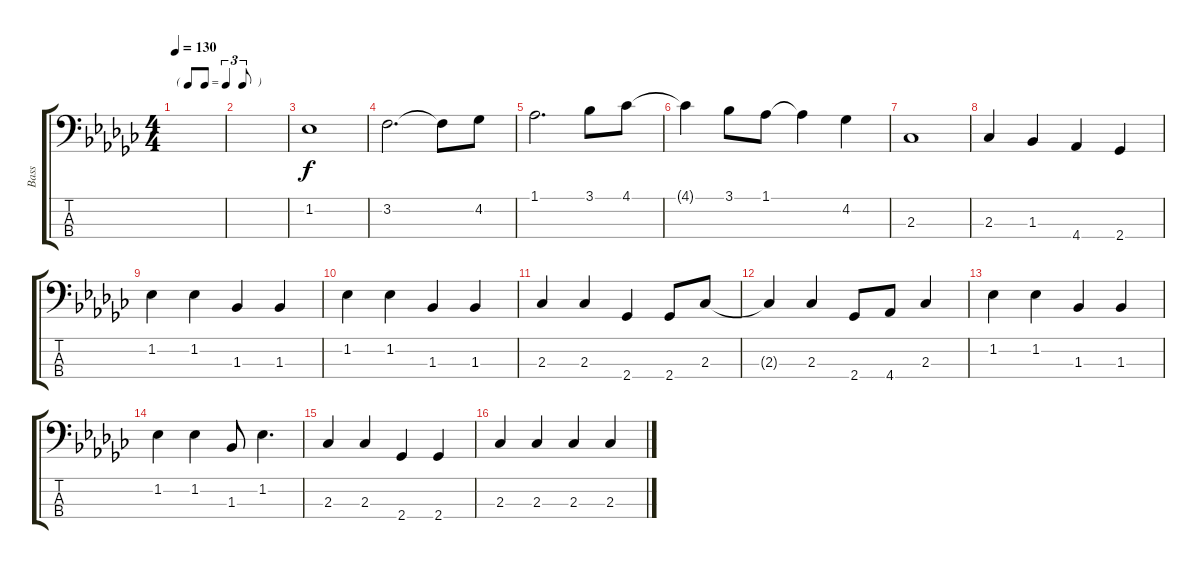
\track ("Bass" "Bass") {instrument electricbassfinger}
\staff {score tabs}
\tuning (G2 D2 A1 E1) {hide}
\ts (4 4)
\tf triplet8th
\tempo 130
\clef f4
\ks gb
|
|
1.2.1{dy f} |
3.2.2{d} 3.2{t}.8 4.2.8 |
1.1.2{d} 3.1.8 4.1.8 |
4.1{t}.4 3.1.8 1.1.8 1.1{t}.4 4.2.4 |
2.3.1 |
2.3.4 1.3.4 4.4.4 2.4.4 |
1.2.4 1.2.4 1.3.4 1.3.4 |
1.2.4 1.2.4 1.3.4 1.3.4 |
2.3.4 2.3.4 2.4.4 2.4.8 2.3.8 |
2.3{t}.4 2.3.4 2.4.8 4.4.8 2.3.4 |
1.2.4 1.2.4 1.3.4 1.3.4 |
1.2.4 1.2.4 1.3.8 1.2.4{d} |
2.3.4 2.3.4 2.4.4 2.4.4 |
2.3.4 2.3.4 2.3.4 2.3.4
